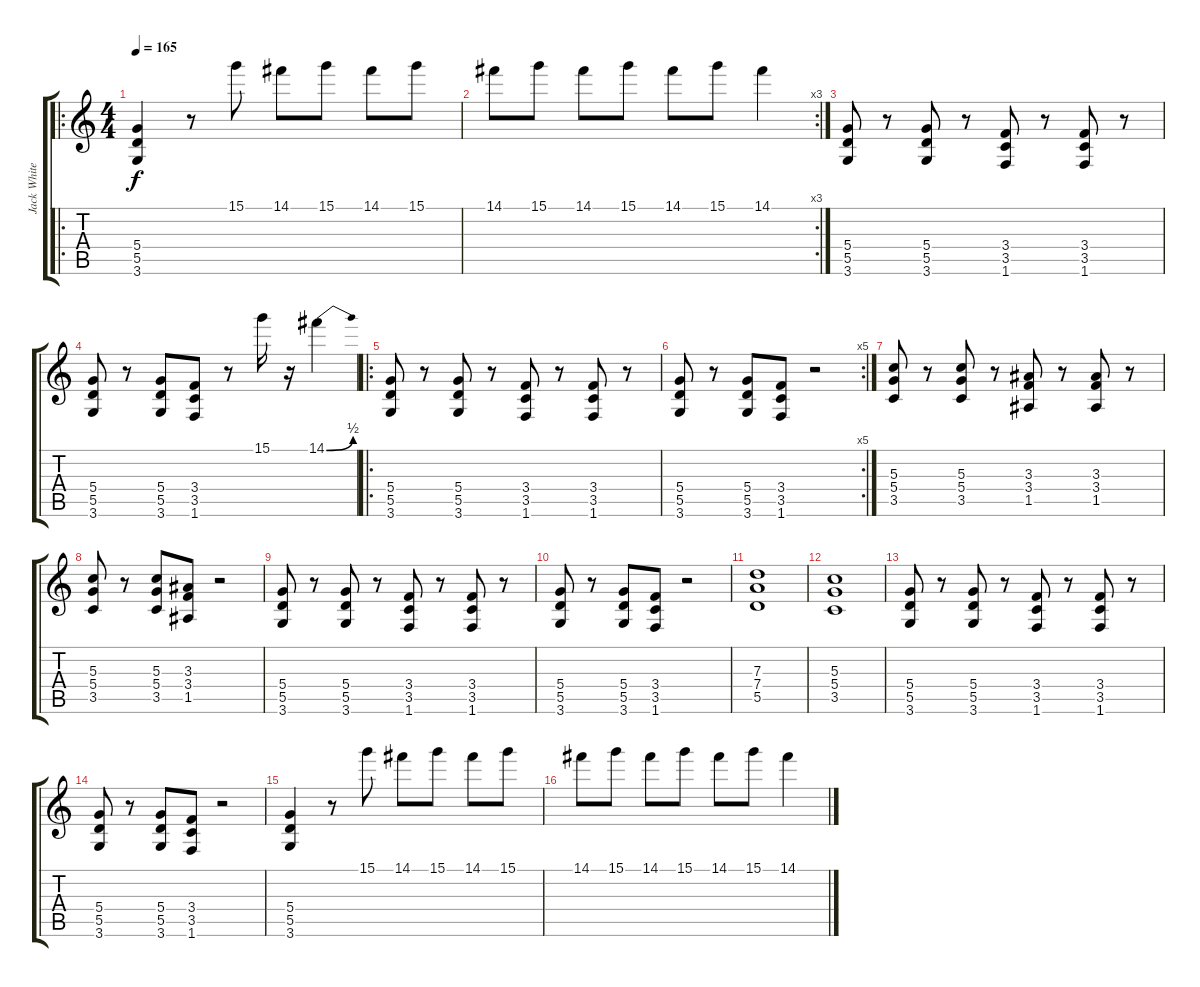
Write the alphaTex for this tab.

\track ("Jack White" "Jack White") {instrument distortionguitar}
\staff {score tabs}
\tuning (E4 B3 G3 D3 A2 E2) {hide}
\ro
\ts (4 4)
\tempo 165
\clef g2
\ks c
(5.4 5.5 3.6).4{dy f} r.8 15.1.8 14.1.8 15.1.8 14.1.8 15.1.8 |
\rc 3
14.1.8 15.1.8 14.1.8 15.1.8 14.1.8 15.1.8 14.1.4 |
(5.4 5.5 3.6).8 r.8 (5.4 5.5 3.6).8 r.8 (3.4 3.5 1.6).8 r.8 (3.4 3.5 1.6).8 r.8 |
(5.4 5.5 3.6).8 r.8 (5.4 5.5 3.6).8 (3.4 3.5 1.6).8 r.8 15.1.16 r.16 14.1{be (bend 0 0 60 2)}.4 |
\ro
(5.4 5.5 3.6).8 r.8 (5.4 5.5 3.6).8 r.8 (3.4 3.5 1.6).8 r.8 (3.4 3.5 1.6).8 r.8 |
\rc 5
(5.4 5.5 3.6).8 r.8 (5.4 5.5 3.6).8 (3.4 3.5 1.6).8 r.2 |
(5.3 5.4 3.5).8 r.8 (5.3 5.4 3.5).8 r.8 (3.3 3.4 1.5).8 r.8 (3.3 3.4 1.5).8 r.8 |
(5.3 5.4 3.5).8 r.8 (5.3 5.4 3.5).8 (3.3 3.4 1.5).8 r.2 |
(5.4 5.5 3.6).8 r.8 (5.4 5.5 3.6).8 r.8 (3.4 3.5 1.6).8 r.8 (3.4 3.5 1.6).8 r.8 |
(5.4 5.5 3.6).8 r.8 (5.4 5.5 3.6).8 (3.4 3.5 1.6).8 r.2 |
(7.3 7.4 5.5).1 |
(5.3 5.4 3.5).1 |
(5.4 5.5 3.6).8 r.8 (5.4 5.5 3.6).8 r.8 (3.4 3.5 1.6).8 r.8 (3.4 3.5 1.6).8 r.8 |
(5.4 5.5 3.6).8 r.8 (5.4 5.5 3.6).8 (3.4 3.5 1.6).8 r.2 |
(5.4 5.5 3.6).4 r.8 15.1.8 14.1.8 15.1.8 14.1.8 15.1.8 |
14.1.8 15.1.8 14.1.8 15.1.8 14.1.8 15.1.8 14.1.4
